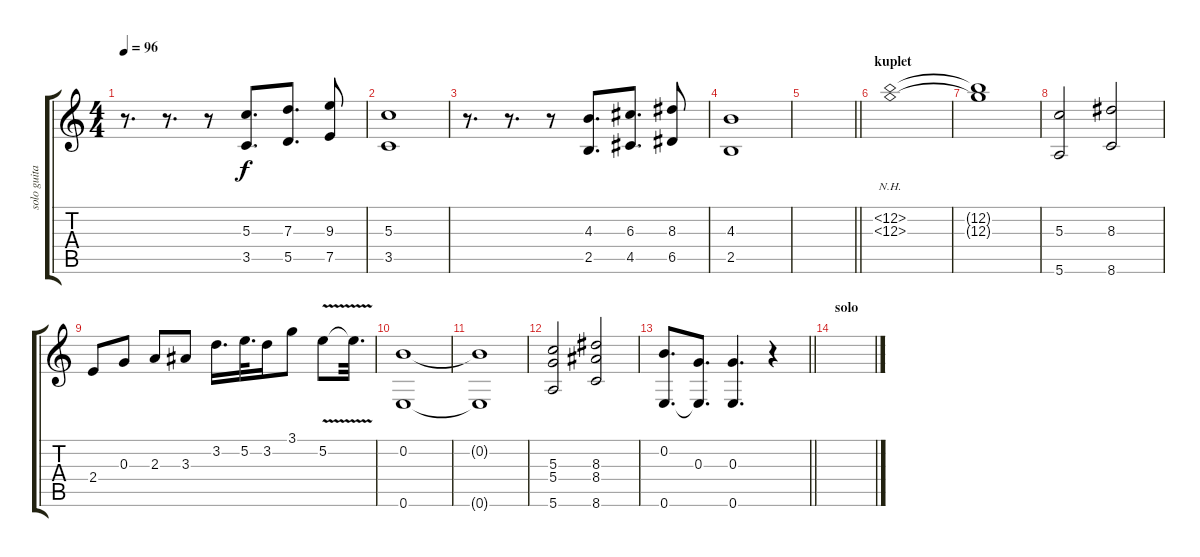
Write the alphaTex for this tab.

\track ("solo guitar" "solo guita") {instrument acousticguitarnylon}
\staff {score tabs}
\tuning (E4 B3 G3 D3 A2 E2) {hide}
\ts (4 4)
\tempo 96
\clef g2
\ks c
r.8{d dy f} r.8{d} r.8 (5.3 3.5).8{d} (7.3 5.5).8{d} (9.3 7.5).8 |
(5.3 3.5).1 |
r.8{d} r.8{d} r.8 (4.3 2.5).8{d} (6.3 4.5).8{d} (8.3 6.5).8 |
(4.3 2.5).1 |
\barLineRight lightlight
|
\section ("" "kuplet")
(12.2{nh} 12.3{nh}).1 |
(12.2{t} 12.3{t}).1 |
(5.3 5.6).2 (8.3 8.6).2 |
2.4.8 0.3.8 2.3.8 3.3.8 3.2.16{d} 5.2.32{d} 3.2.16 3.1.8 5.2{v}.8 5.2{t}.32{d} |
(0.2 0.6).1 |
(0.2{t} 0.6{t}).1 |
(5.3 5.4 5.6).2 (8.3 8.4 8.6).2 |
\barLineRight lightlight
(0.2 0.6).8{d} (0.3 0.6{t}).8{d} (0.3 0.6).4{d} r.4 |
\section ("" "solo")
